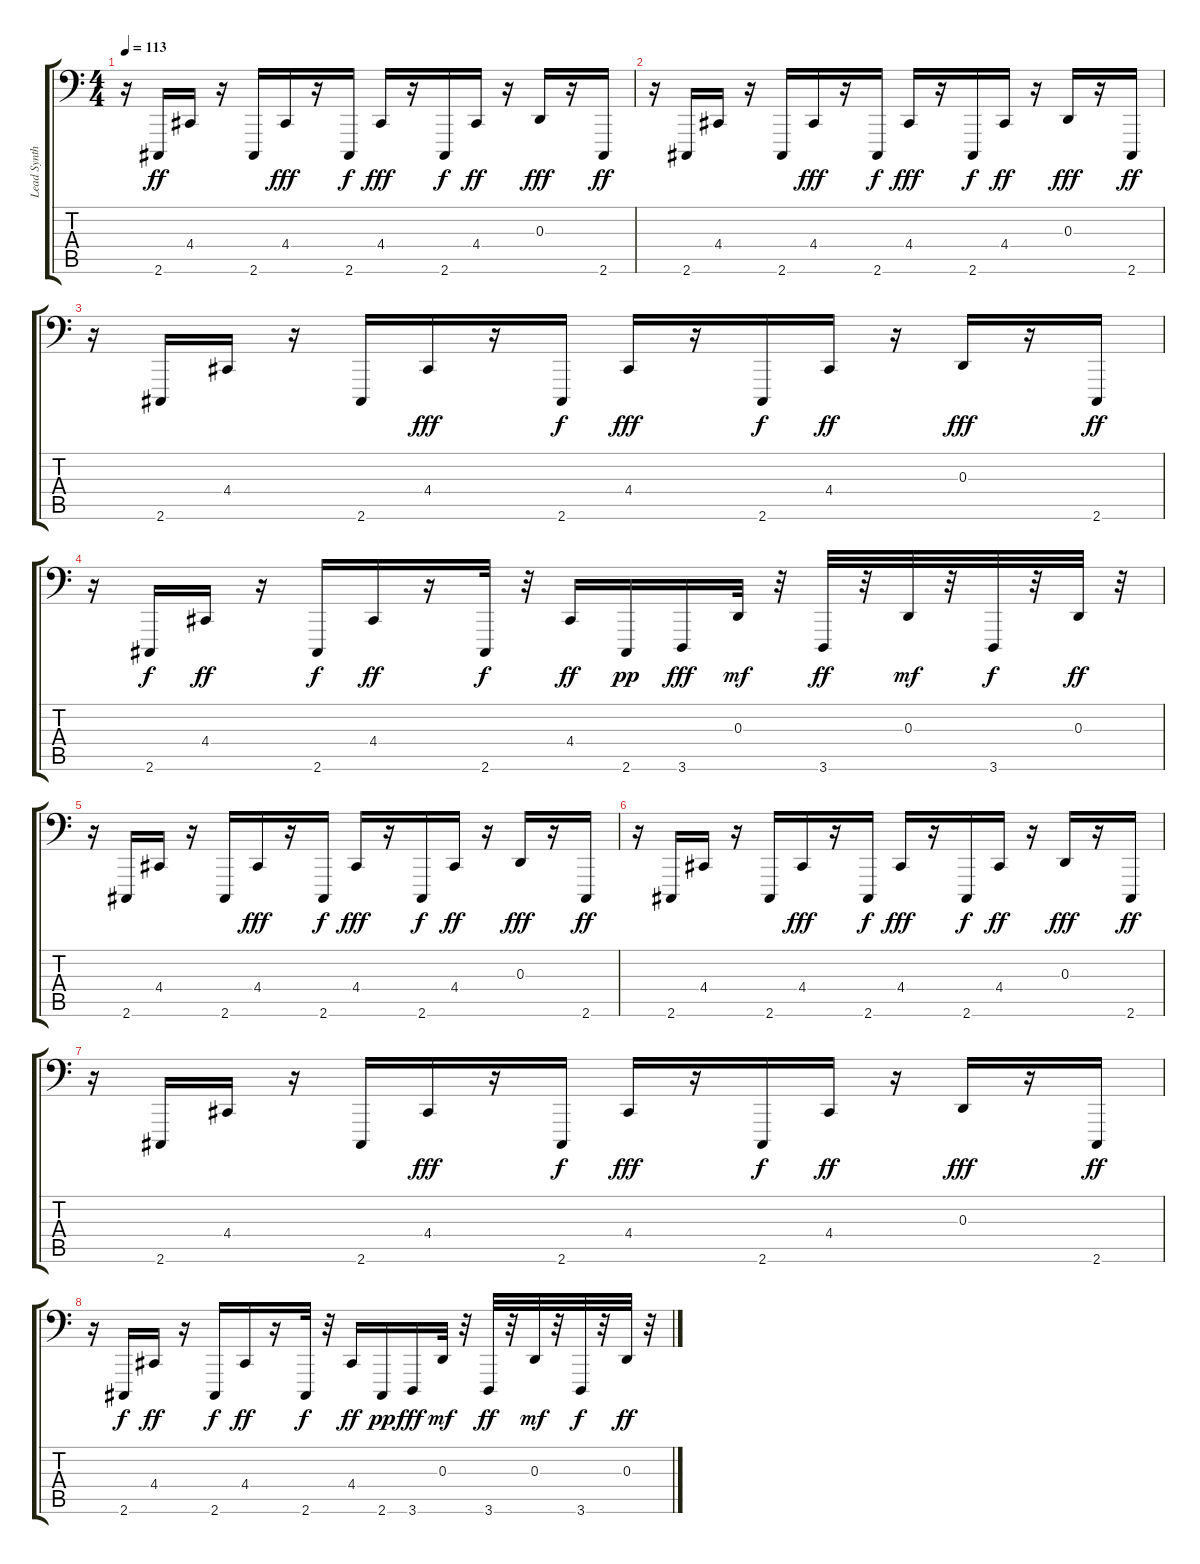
\track ("Lead Synth 2" "Lead Synth") {instrument lead2sawtooth}
\staff {score tabs}
\tuning (B2 Gb2 D2 A1 E1 B0) {hide}
\ts (4 4)
\tempo 113
\clef f4
\ks c
r.16{dy ff} 2.6.16 4.4.16 r.16 2.6.16 4.4.16{dy fff} r.16 2.6.16{dy f} 4.4.16{dy fff} r.16 2.6.16{dy f} 4.4.16{dy ff} r.16 0.3.16{dy fff} r.16 2.6.16{dy ff} |
r.16 2.6.16 4.4.16 r.16 2.6.16 4.4.16{dy fff} r.16 2.6.16{dy f} 4.4.16{dy fff} r.16 2.6.16{dy f} 4.4.16{dy ff} r.16 0.3.16{dy fff} r.16 2.6.16{dy ff} |
r.16 2.6.16 4.4.16 r.16 2.6.16 4.4.16{dy fff} r.16 2.6.16{dy f} 4.4.16{dy fff} r.16 2.6.16{dy f} 4.4.16{dy ff} r.16 0.3.16{dy fff} r.16 2.6.16{dy ff} |
r.16 2.6.16{dy f} 4.4.16{dy ff} r.16 2.6.16{dy f} 4.4.16{dy ff} r.16 2.6.32{dy f} r.32 4.4.16{dy ff} 2.6.16{dy pp} 3.6.16{dy fff} 0.3.32{dy mf} r.32 3.6.32{dy ff} r.32 0.3.32{dy mf} r.32 3.6.32{dy f} r.32 0.3.32{dy ff} r.32 |
r.16 2.6.16 4.4.16 r.16 2.6.16 4.4.16{dy fff} r.16 2.6.16{dy f} 4.4.16{dy fff} r.16 2.6.16{dy f} 4.4.16{dy ff} r.16 0.3.16{dy fff} r.16 2.6.16{dy ff} |
r.16 2.6.16 4.4.16 r.16 2.6.16 4.4.16{dy fff} r.16 2.6.16{dy f} 4.4.16{dy fff} r.16 2.6.16{dy f} 4.4.16{dy ff} r.16 0.3.16{dy fff} r.16 2.6.16{dy ff} |
r.16 2.6.16 4.4.16 r.16 2.6.16 4.4.16{dy fff} r.16 2.6.16{dy f} 4.4.16{dy fff} r.16 2.6.16{dy f} 4.4.16{dy ff} r.16 0.3.16{dy fff} r.16 2.6.16{dy ff} |
r.16 2.6.16{dy f} 4.4.16{dy ff} r.16 2.6.16{dy f} 4.4.16{dy ff} r.16 2.6.32{dy f} r.32 4.4.16{dy ff} 2.6.16{dy pp} 3.6.16{dy fff} 0.3.32{dy mf} r.32 3.6.32{dy ff} r.32 0.3.32{dy mf} r.32 3.6.32{dy f} r.32 0.3.32{dy ff} r.32
